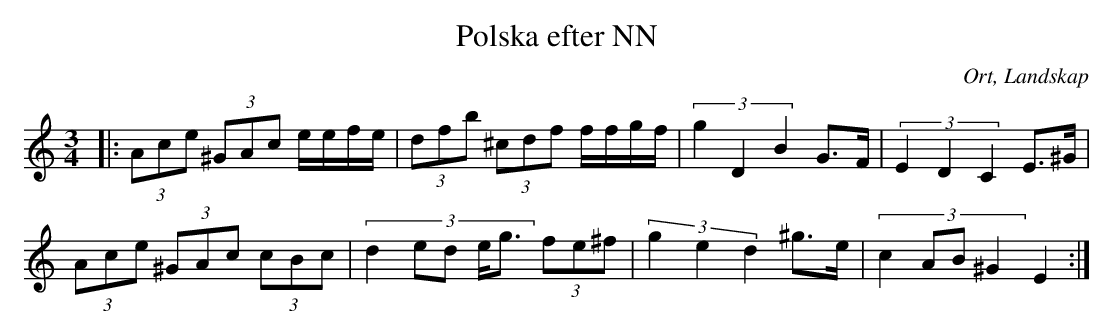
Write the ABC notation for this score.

X:1
T:Polska efter NN
O:Ort, Landskap
M:3/4
L:1/8
M:3/4
K:C
|: (3 Ace (3^GAc e/e/f/e/| (3 dfb (3^cdf f/f/g/f/|(3:2:3 g2 D2 B2 G>F|(3:2:3 E2 D2 C2 E>^G|
(3 Ace (3^GAc (3cBc| (3:2:5 d2 ed e<g (3fe^f|(3:2:3 g2 e2 d2 ^g>e|(3:2:4 c2 AB ^G2 E2:|
